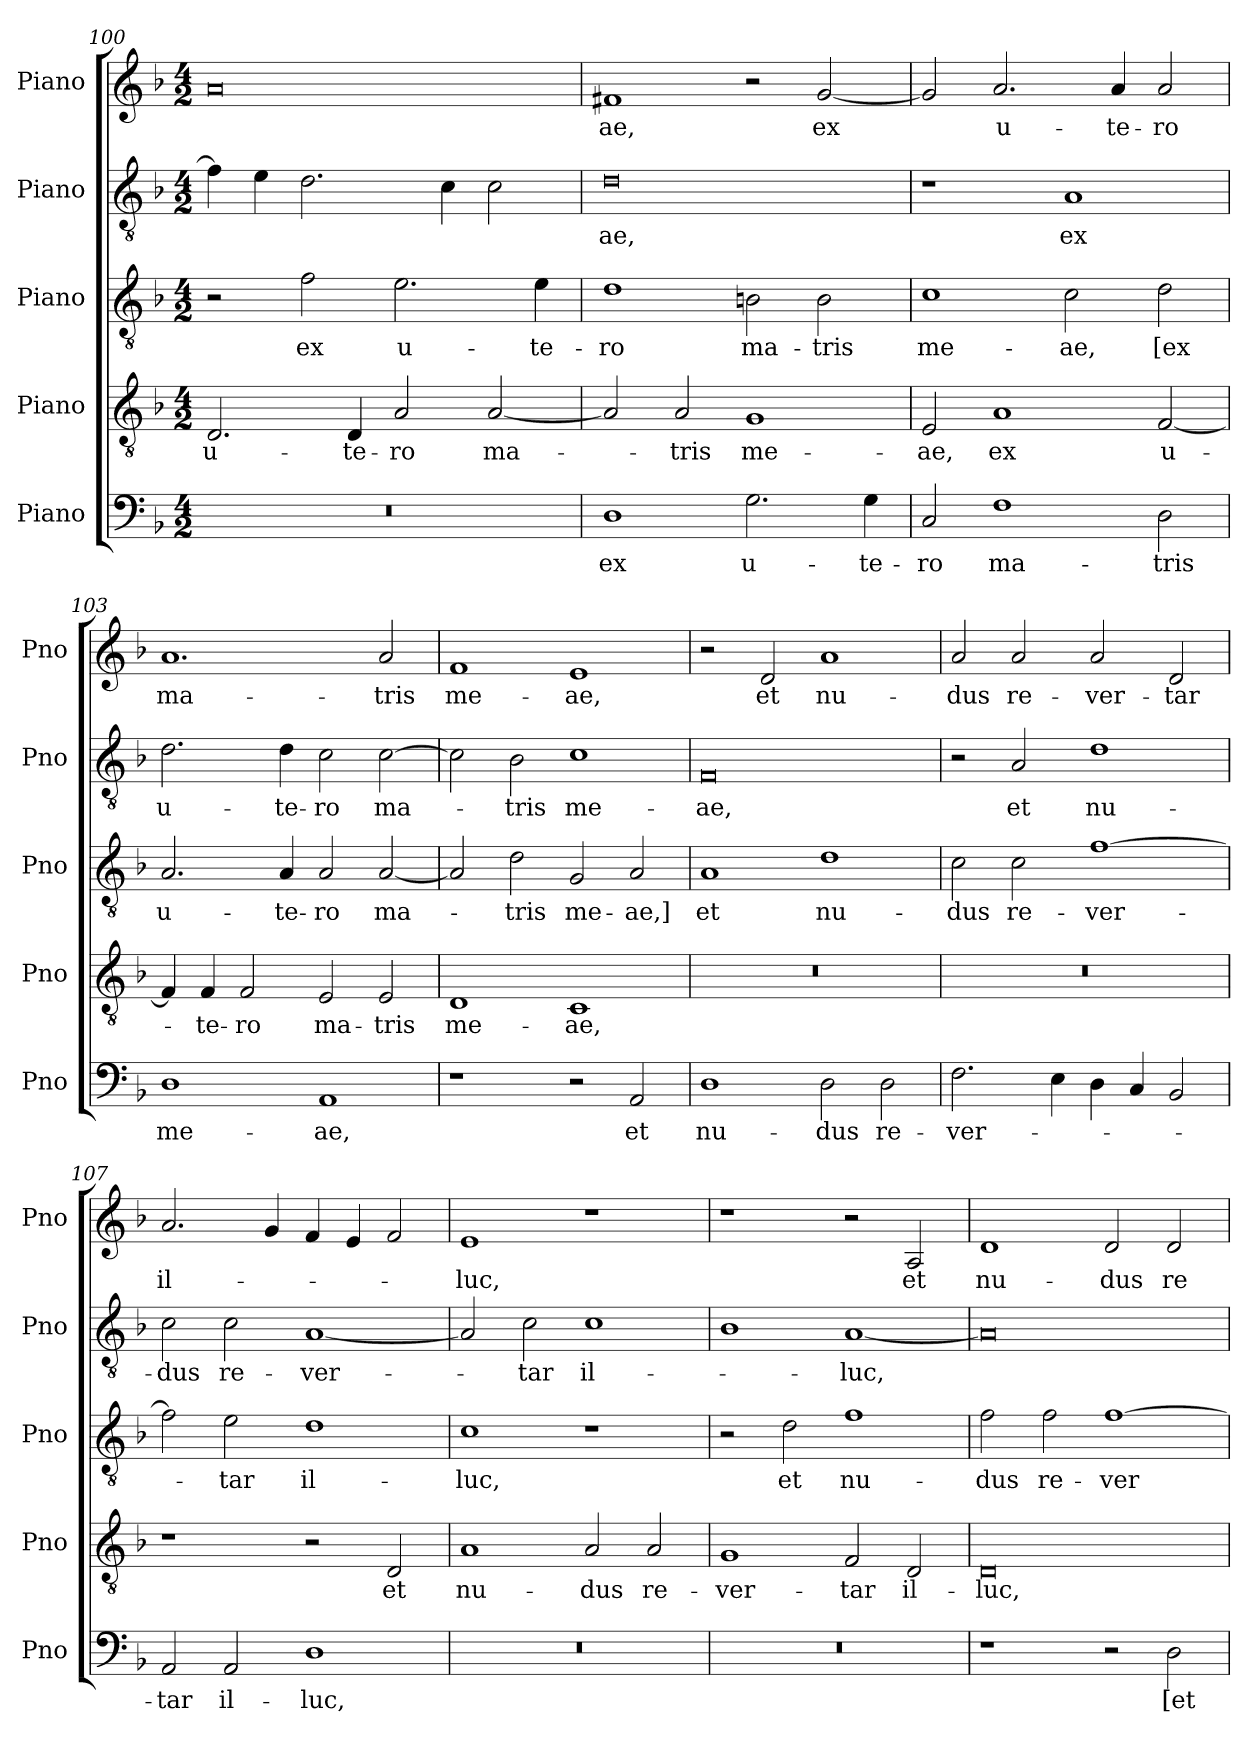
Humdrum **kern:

**kern	**text	**kern	**text	**kern	**text	**kern	**text	**kern	**text
*part5	*part5	*part4	*part4	*part3	*part3	*part2	*part2	*part1	*part1
*staff5	*staff5	*staff4	*staff4	*staff3	*staff3	*staff2	*staff2	*staff1	*staff1
*I"Piano	*	*I"Piano	*	*I"Piano	*	*I"Piano	*	*I"Piano	*
*I'Pno	*	*I'Pno	*	*I'Pno	*	*I'Pno	*	*I'Pno	*
*clefF4	*	*clefGv2	*	*clefGv2	*	*clefGv2	*	*clefG2	*
*k[b-]	*	*k[b-]	*	*k[b-]	*	*k[b-]	*	*k[b-]	*
*M4/2	*	*M4/2	*	*M4/2	*	*M4/2	*	*M4/2	*
=100	=100	=100	=100	=100	=100	=100	=100	=100	=100
!	!	!	!LO:LY:b	!	!	!	!	!	!
0r	.	2.D/	u­-	2r	.	4f\]	.	0a	.
.	.	.	.	.	.	4e\	.	.	.
!	!	!	!	!	!LO:LY:b	!	!	!	!
.	.	.	.	2f\	ex	2.d\	.	.	.
!	!	!	!LO:LY:b	!	!	!	!	!	!
.	.	4D/	-te-	.	.	.	.	.	.
!	!	!	!LO:LY:b	!	!LO:LY:b	!	!	!	!
.	.	2A/	-ro	2.e\	u-	.	.	.	.
.	.	.	.	.	.	4c\	.	.	.
!	!	!	!LO:LY:b	!	!	!	!	!	!
.	.	[2A/	ma­-	.	.	2c\	.	.	.
!	!	!	!	!	!LO:LY:b	!	!	!	!
.	.	.	.	4e\	-te­-	.	.	.	.
=101	=101	=101	=101	=101	=101	=101	=101	=101	=101
!	!LO:LY:b	!	!	!	!LO:LY:b	!	!LO:LY:b	!	!LO:LY:b
1D	ex	2A/]	.	1d	-ro	0d	-ae,	1f#X	-ae,
!	!	!	!LO:LY:b	!	!	!	!	!	!
.	.	2A/	-tris	.	.	.	.	.	.
!	!LO:LY:b	!	!LO:LY:b	!	!LO:LY:b	!	!	!	!
2.G\	u­-	1G	me-	2Bn\	ma­-	.	.	2r	.
!	!	!	!	!	!LO:LY:b	!	!	!	!LO:LY:b
.	.	.	.	2B\	-tris	.	.	[2g/	ex
!	!LO:LY:b	!	!	!	!	!	!	!	!
4G\	-te-	.	.	.	.	.	.	.	.
=102	=102	=102	=102	=102	=102	=102	=102	=102	=102
!	!LO:LY:b	!	!LO:LY:b	!	!LO:LY:b	!	!	!	!
2C/	-ro	2E/	-ae,	1c	me­-	1r	.	2g/]	.
!	!LO:LY:b	!	!LO:LY:b	!	!	!	!	!	!LO:LY:b
1F	ma-	1A	ex	.	.	.	.	2.a/	u-
!	!	!	!	!	!LO:LY:b	!	!LO:LY:b	!	!
.	.	.	.	2c\	-ae,	1A	ex	.	.
!	!	!	!	!	!	!	!	!	!LO:LY:b
.	.	.	.	.	.	.	.	4a/	-te-
!	!LO:LY:b	!	!LO:LY:b	!	!LO:LY:b	!	!	!	!LO:LY:b
2D\	-tris	[2F/	u-	2d\	[ex	.	.	2a/	-ro
!!LO:PB:g=z
=103	=103	=103	=103	=103	=103	=103	=103	=103	=103
!	!LO:LY:b	!	!	!	!LO:LY:b	!	!LO:LY:b	!	!LO:LY:b
1D	me-	4F/]	.	2.A/	u­-	2.d\	u­-	1.a	ma­-
!	!	!	!LO:LY:b	!	!	!	!	!	!
.	.	4F/	-te-	.	.	.	.	.	.
!	!	!	!LO:LY:b	!	!	!	!	!	!
.	.	2F/	-ro	.	.	.	.	.	.
!	!	!	!	!	!LO:LY:b	!	!LO:LY:b	!	!
.	.	.	.	4A/	-te-	4d\	-te-	.	.
!	!LO:LY:b	!	!LO:LY:b	!	!LO:LY:b	!	!LO:LY:b	!	!
1AA	-ae,	2E/	ma-	2A/	-ro	2c\	-ro	.	.
!	!	!	!LO:LY:b	!	!LO:LY:b	!	!LO:LY:b	!	!LO:LY:b
.	.	2E/	-tris	[2A/	ma-	[2c\	ma­-	2a/	-tris
=104	=104	=104	=104	=104	=104	=104	=104	=104	=104
!	!	!	!LO:LY:b	!	!	!	!	!	!LO:LY:b
1r	.	1D	me­-	2A/]	.	2c\]	.	1f	me­-
!	!	!	!	!	!LO:LY:b	!	!LO:LY:b	!	!
.	.	.	.	2d\	-tris	2B-\	-tris	.	.
!	!	!	!LO:LY:b	!	!LO:LY:b	!	!LO:LY:b	!	!LO:LY:b
2r	.	1C	-ae,	2G/	me-	1c	me­-	1e	-ae,
!	!LO:LY:b	!	!	!	!LO:LY:b	!	!	!	!
2AA/	et	.	.	2A/	-ae,]	.	.	.	.
=105	=105	=105	=105	=105	=105	=105	=105	=105	=105
!	!LO:LY:b	!	!	!	!LO:LY:b	!	!LO:LY:b	!	!
1D	nu­-	0r	.	1A	et	0F	-ae,	2r	.
!	!	!	!	!	!	!	!	!	!LO:LY:b
.	.	.	.	.	.	.	.	2d/	et
!	!LO:LY:b	!	!	!	!LO:LY:b	!	!	!	!LO:LY:b
2D\	-dus	.	.	1d	nu­-	.	.	1a	nu-
!	!LO:LY:b	!	!	!	!	!	!	!	!
2D\	re-	.	.	.	.	.	.	.	.
=106	=106	=106	=106	=106	=106	=106	=106	=106	=106
!	!LO:LY:b	!	!	!	!LO:LY:b	!	!	!	!LO:LY:b
2.F\	-ver-	0r	.	2c\	-dus	2r	.	2a/	-dus
!	!	!	!	!	!LO:LY:b	!	!LO:LY:b	!	!LO:LY:b
.	.	.	.	2c\	re­-	2A/	et	2a/	re-
4E\	.	.	.	.	.	.	.	.	.
!	!	!	!	!	!LO:LY:b	!	!LO:LY:b	!	!LO:LY:b
4D\	.	.	.	[1f	-ver­-	1d	nu-	2a/	-ver­-
4C/	.	.	.	.	.	.	.	.	.
!	!	!	!	!	!	!	!	!	!LO:LY:b
2BB-/	.	.	.	.	.	.	.	2d/	-tar
=107	=107	=107	=107	=107	=107	=107	=107	=107	=107
!	!LO:LY:b	!	!	!	!	!	!LO:LY:b	!	!LO:LY:b
2AA/	-tar	1r	.	2f\]	.	2c\	-dus	2.a/	il-
!	!LO:LY:b	!	!	!	!LO:LY:b	!	!LO:LY:b	!	!
2AA/	il-	.	.	2e\	-tar	2c\	re-	.	.
.	.	.	.	.	.	.	.	4g/	.
!	!LO:LY:b	!	!	!	!LO:LY:b	!	!LO:LY:b	!	!
1D	-luc,	2r	.	1d	il-	[1A	-ver-	4f/	.
.	.	.	.	.	.	.	.	4e/	.
!	!	!	!LO:LY:b	!	!	!	!	!	!
.	.	2D/	et	.	.	.	.	2f/	.
=108	=108	=108	=108	=108	=108	=108	=108	=108	=108
!	!	!	!LO:LY:b	!	!LO:LY:b	!	!	!	!LO:LY:b
0r	.	1A	nu-	1c	-luc,	2A/]	.	1e	-luc,
!	!	!	!	!	!	!	!LO:LY:b	!	!
.	.	.	.	.	.	2c\	-tar	.	.
!	!	!	!LO:LY:b	!	!	!	!LO:LY:b	!	!
.	.	2A/	-dus	1r	.	1c	il­-	1r	.
!	!	!	!LO:LY:b	!	!	!	!	!	!
.	.	2A/	re­-	.	.	.	.	.	.
=109	=109	=109	=109	=109	=109	=109	=109	=109	=109
!	!	!	!LO:LY:b	!	!	!	!	!	!
0r	.	1G	-ver­-	2r	.	1B-	.	1r	.
!	!	!	!	!	!LO:LY:b	!	!	!	!
.	.	.	.	2d\	et	.	.	.	.
!	!	!	!LO:LY:b	!	!LO:LY:b	!	!LO:LY:b	!	!
.	.	2F/	-tar	1f	nu-	[1A	-luc,	2r	.
!	!	!	!LO:LY:b	!	!	!	!	!	!LO:LY:b
.	.	2D/	il­-	.	.	.	.	2A/	et
!!LO:LB:g=z
=110	=110	=110	=110	=110	=110	=110	=110	=110	=110
!	!	!	!LO:LY:b	!	!LO:LY:b	!	!	!	!LO:LY:b
1r	.	0D	-luc,	2f\	-dus	0A]	.	1d	nu-
!	!	!	!	!	!LO:LY:b	!	!	!	!
.	.	.	.	2f\	re-	.	.	.	.
!	!	!	!	!	!LO:LY:b	!	!	!	!LO:LY:b
2r	.	.	.	[1f	-ver-	.	.	2d/	-dus
!	!LO:LY:b	!	!	!	!	!	!	!	!LO:LY:b
2D\	[et	.	.	.	.	.	.	2d/	re­-
=	=	=	=	=	=	=	=	=	=
*-	*-	*-	*-	*-	*-	*-	*-	*-	*-
